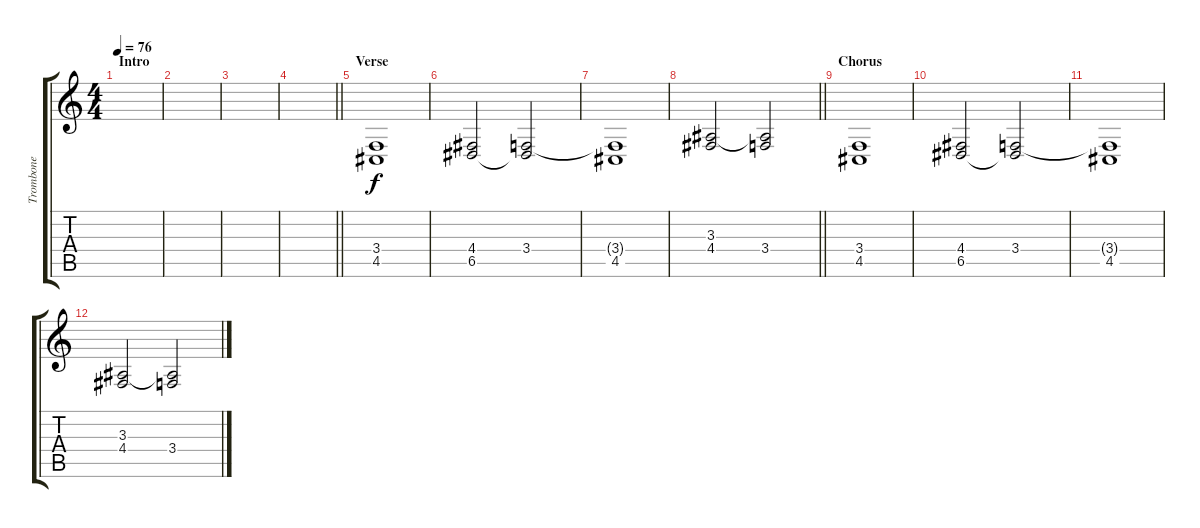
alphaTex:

\track ("Trombone" "Trombone") {instrument trombone}
\staff {score tabs}
\tuning (E4 B3 G3 D3 A2 E2) {hide}
\ts (4 4)
\section ("" "Intro")
\tempo 76
\clef g2
\ks c
|
|
|
\barLineRight lightlight
|
\section ("" "Verse")
(3.4 4.5).1 |
(4.4 6.5).2 (3.4 6.5{t}).2 |
(3.4{t} 4.5).1 |
\barLineRight lightlight
(3.3 4.4).2 (3.3{t} 3.4).2 |
\section ("" "Chorus")
(3.4 4.5).1 |
(4.4 6.5).2 (3.4 6.5{t}).2 |
(3.4{t} 4.5).1 |
(3.3 4.4).2 (3.3{t} 3.4).2
